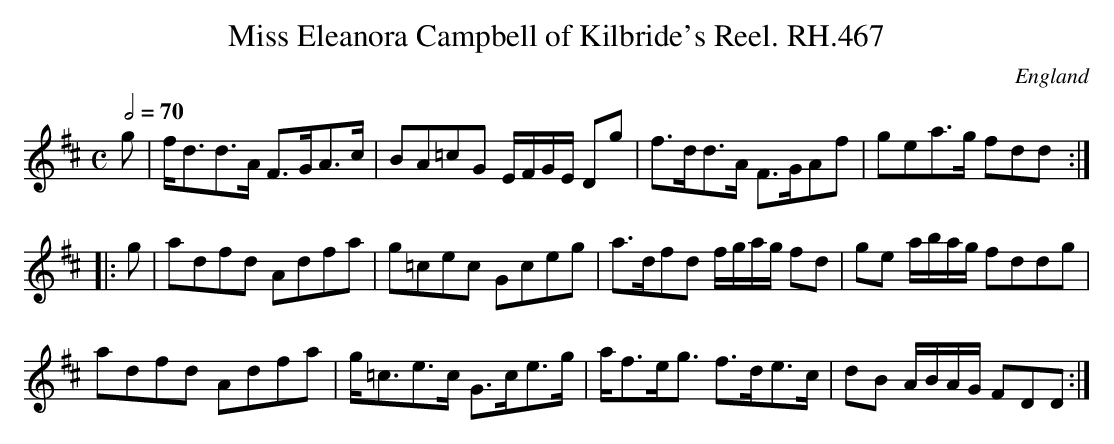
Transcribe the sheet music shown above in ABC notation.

X:1
T:Miss Eleanora Campbell of Kilbride's Reel. RH.467
O:England
M:C
L:1/8
Q:2/4=70
K:D
g|f<dd>A F>GA>c|BA=cG E/F/G/E/ Dg|\
f>dd>A F>GAf|gea>g fdd:|
|:g|adfd Adfa|g=cec Gceg|\
a>dfd f/g/a/g/ fd|ge a/b/a/g/ fddg|
adfd Adfa|g<=ce>c G>ce>g|\
a<fe<g f>de>c|dB A/B/A/G/ FDD:|
